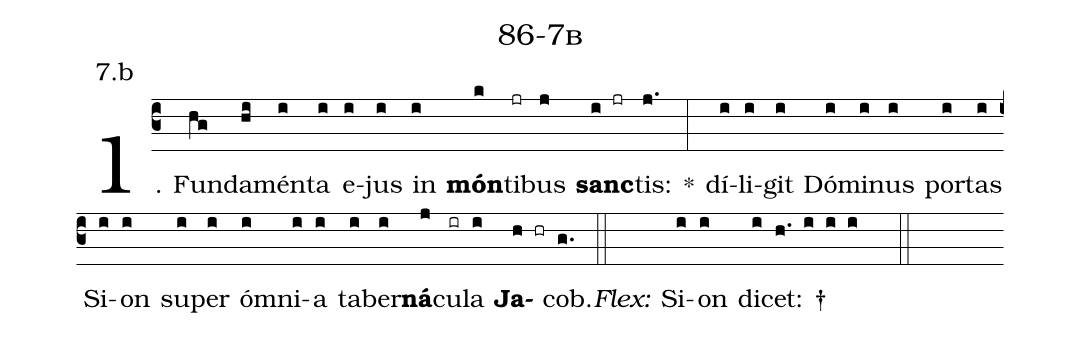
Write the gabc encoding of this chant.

name: 86-7b;
annotation: 7.b;
%%
(c3)1. Fun(hg)da(hi)mén(i)ta(i) e(i)jus(i) in(i) <b>món</b>(k)ti(jr)bus(j) <b>sanc</b>(i jr)tis:(j.) *(:) dí(i)li(i)git(i) Dó(i)mi(i)nus(i) por(i)tas(i) Si(i)on(i) su(i)per(i) óm(i)ni(i)a(i) ta(i)ber(i)<b>ná</b>(j)cu(ir)la(i) <b>Ja</b>(h hr)cob.(g.) (::)
<i>Flex:</i>()  Si(i)on(i) di(i)cet: †(h. i i i  ::)
